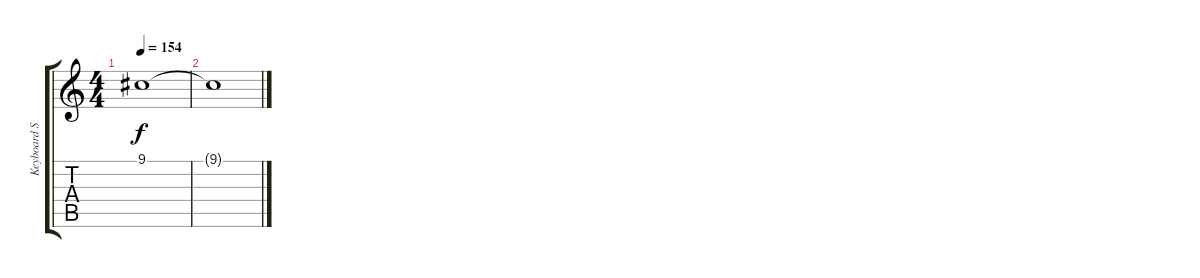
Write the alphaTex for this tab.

\track ("Keyboard Str" "Keyboard S") {instrument synthstrings1}
\staff {score tabs}
\tuning (E4 B3 G3 D3 A2 E2) {hide}
\ts (4 4)
\tempo 154
\clef g2
\ks c
9.1{t}.1{dy f} |
9.1{t}.1
